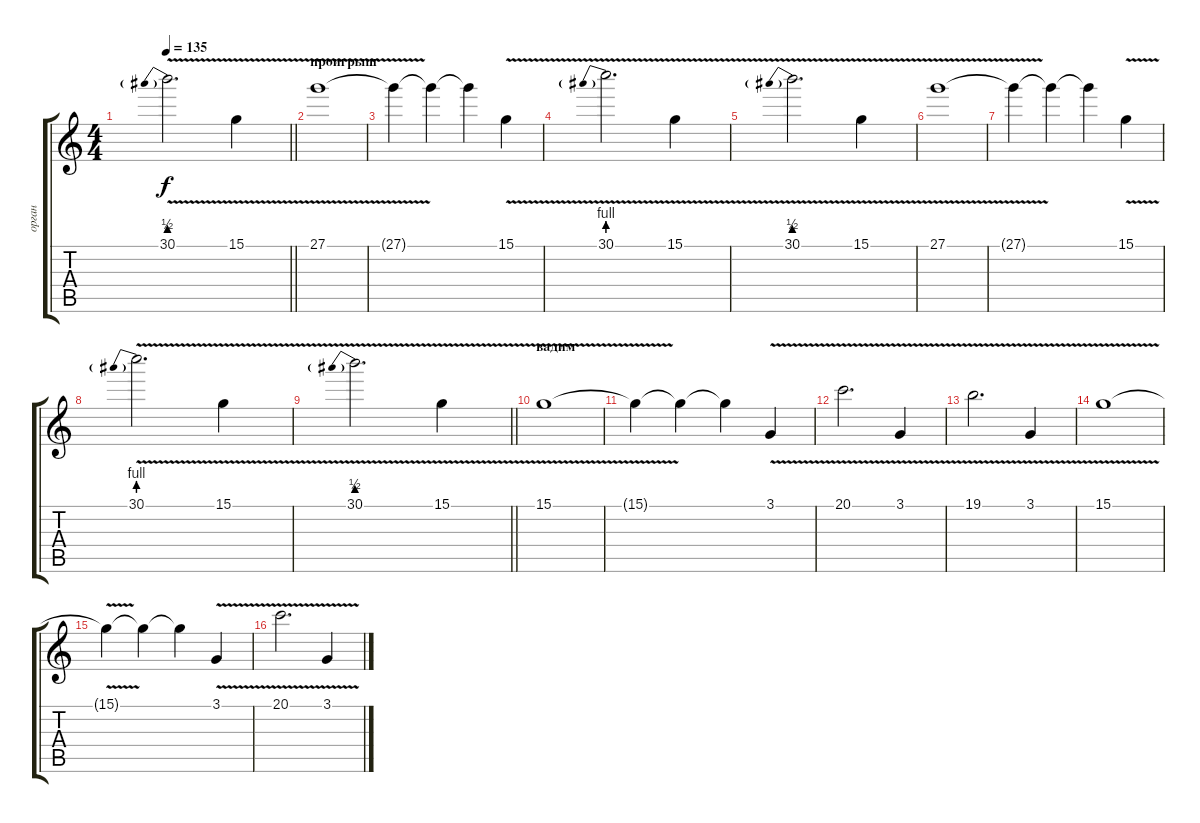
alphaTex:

\track ("орган" "орган") {instrument synthstrings2}
\staff {score tabs}
\tuning (E4 B3 G3 D3 A2 E2) {hide}
\ts (4 4)
\tempo 135
\clef g2
\barLineRight lightlight
\ks c
30.1{be (prebend 0 2 60 2) v}.2{d dy f} 15.1{v}.4 |
\section ("" "проигрыш")
27.1{v}.1 |
27.1{t}.4 27.1{t}.4 27.1{t}.4 15.1{v}.4 |
30.1{be (prebend 0 4 60 4) v}.2{d} 15.1{v}.4 |
30.1{be (prebend 0 2 60 2) v}.2{d} 15.1{v}.4 |
27.1{v}.1 |
27.1{t}.4 27.1{t}.4 27.1{t}.4 15.1{v}.4 |
30.1{be (prebend 0 4 60 4) v}.2{d} 15.1{v}.4 |
\barLineRight lightlight
30.1{be (prebend 0 2 60 2) v}.2{d} 15.1{v}.4 |
\section ("" "вадим")
15.1{v}.1 |
15.1{t}.4 15.1{t}.4 15.1{t}.4 3.1{v}.4 |
20.1{v}.2{d} 3.1{v}.4 |
19.1{v}.2{d} 3.1{v}.4 |
15.1{v}.1 |
15.1{t}.4 15.1{t}.4 15.1{t}.4 3.1{v}.4 |
20.1{v}.2{d} 3.1{v}.4
